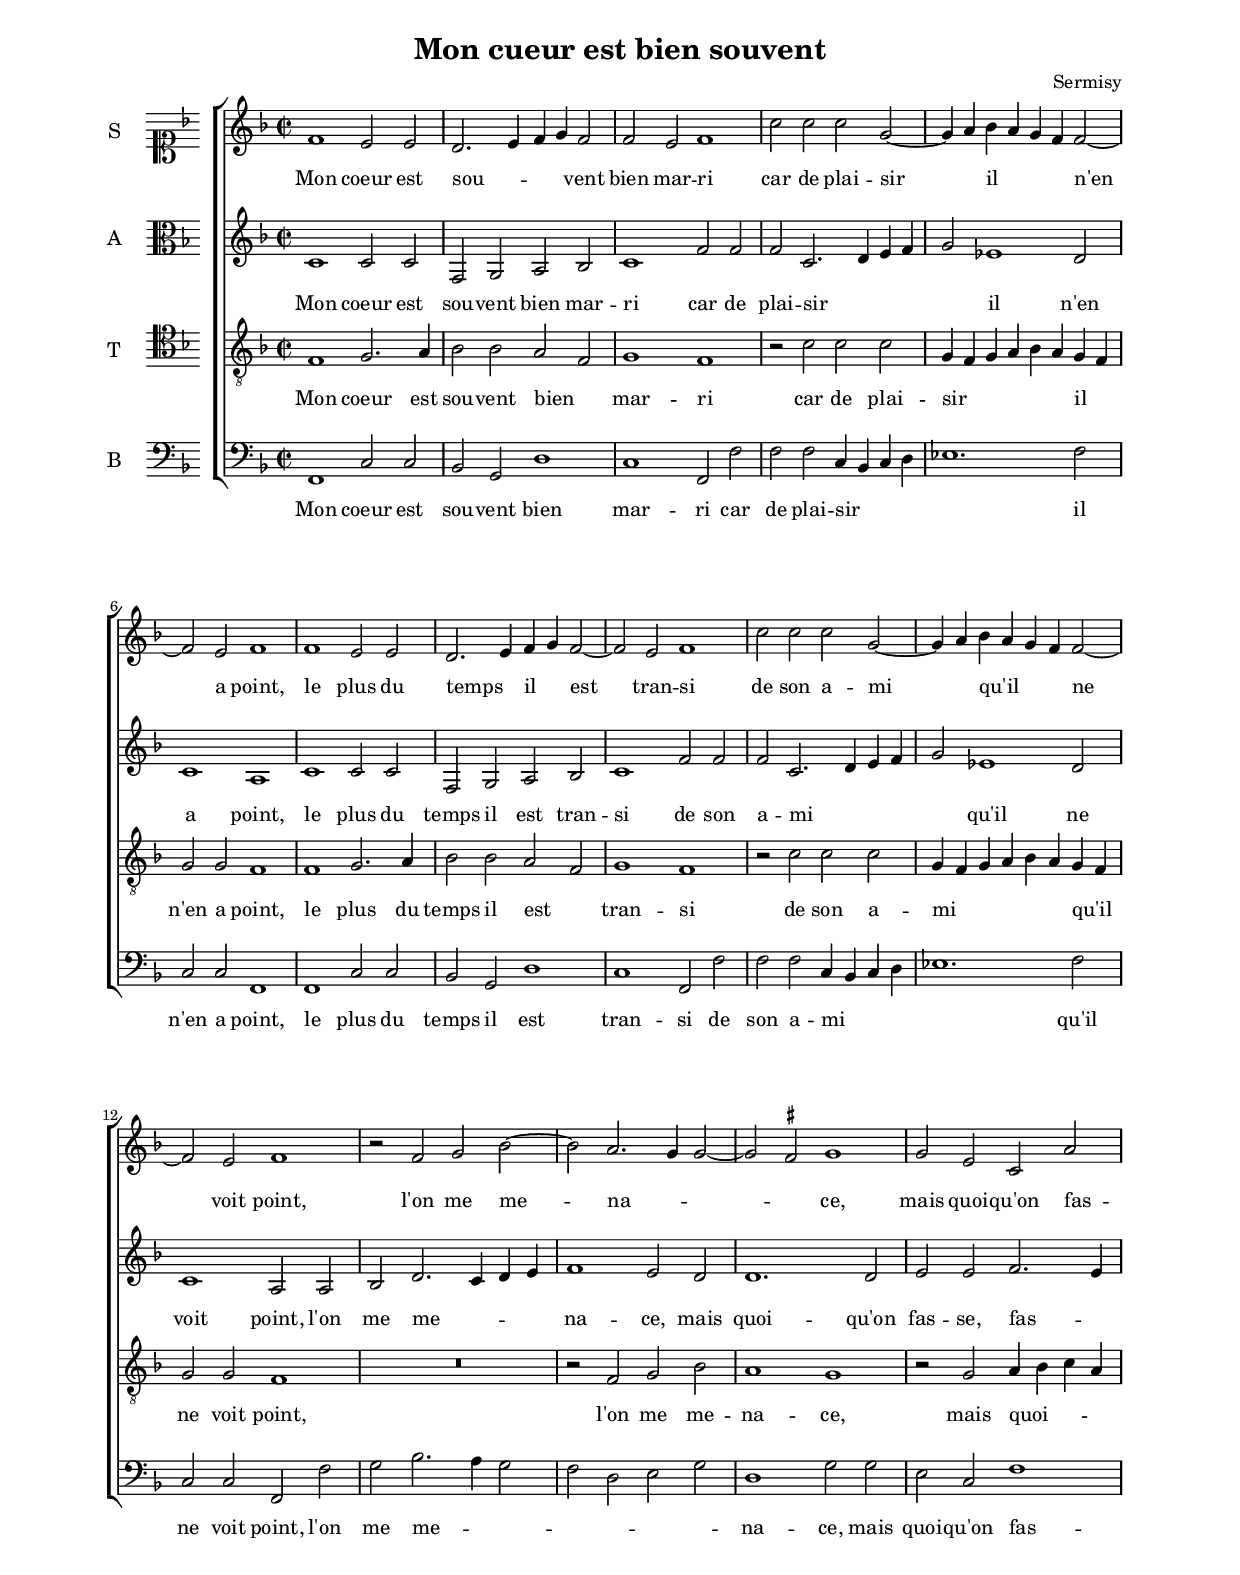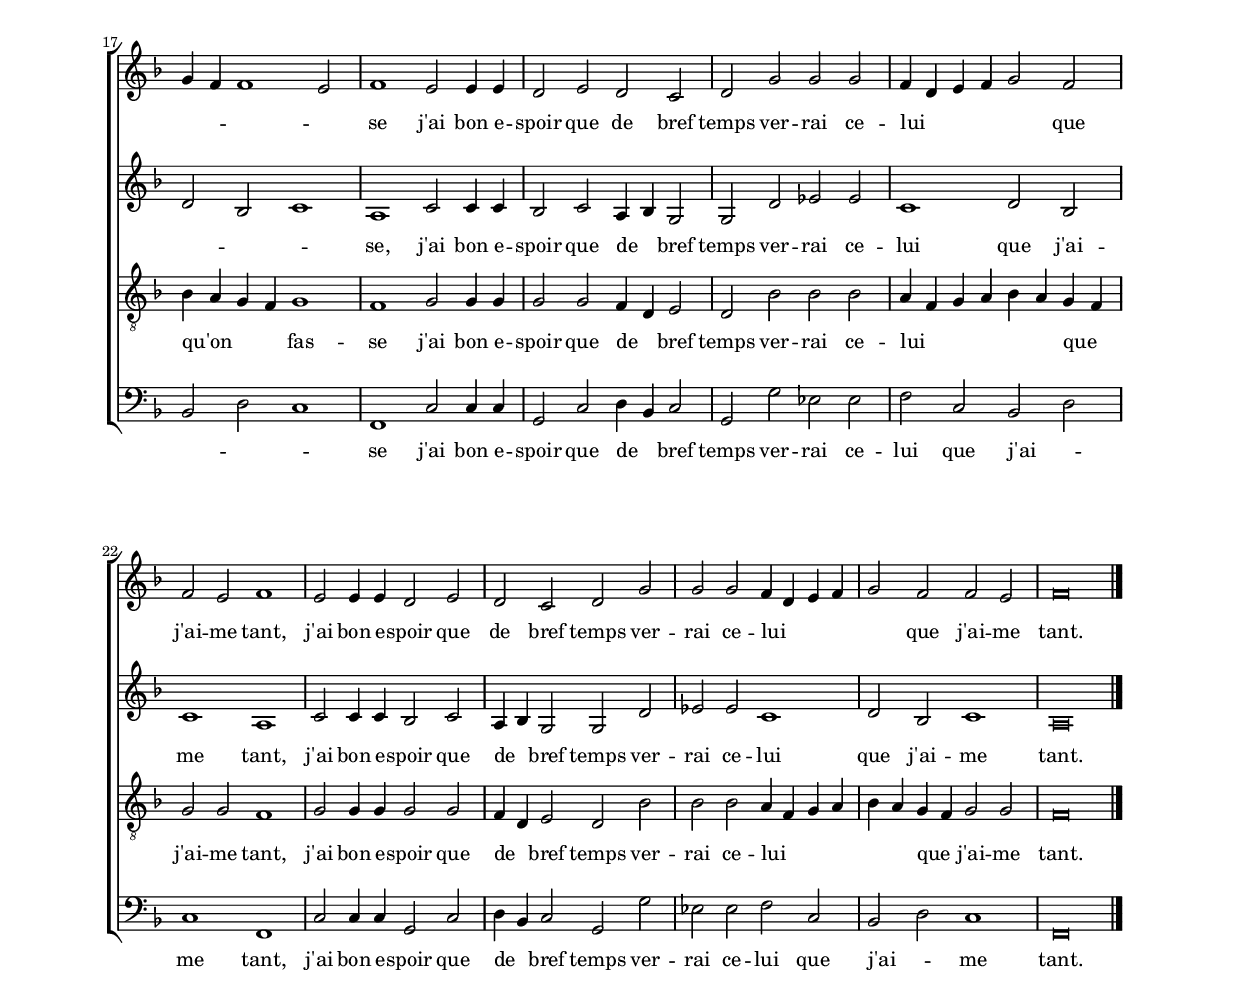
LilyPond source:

\header
{
  title="Mon cueur est bien souvent"
  composer="Sermisy"
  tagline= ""
}

\version "2.18.2"
\include "deutsch.ly"
#(set-global-staff-size 16)
% #(set-default-paper-size "letter")
#(ly:set-option 'point-and-click #f)

	
global = {
	\key f \major
	\time 2/2 \set Score.measureLength = #(ly:make-moment 2/1)
	}

	ficta = { \once \set suggestAccidentals = ##t }
	
	forget = #(define-music-function (parser location music) (ly:music?) #{
		\accidentalStyle forget
		$music
		\accidentalStyle default
		#})
	
	m = \melisma
	me = \melismaEnd


\paper
	{
	top-margin = 2 \cm
	bottom-margin = 2 \cm
	left-margin = 2 \cm
	right-margin = 2 \cm
	ragged-bottom = ##f
	ragged-last-bottom = ##t
	print-page-number = ##f
	system-system-spacing = #'((basic-distance . 20) (minimum-distance . 14) (padding . 8) (strechability . 150))
%	systems-per-page = 3
%	min-systems-per-page = 3
%	oddHeaderMarkup = \markup { \fill-line { \null \null \column \right-align { \fontsize #1 \fromproperty #'page:page-number-string \null } } }
%	evenHeaderMarkup = \markup { \column \right-align { \fontsize #1 \fromproperty #'page:page-number-string \null } }
	}


incipitcantus = \markup { \score {
	{
	\set Staff.instrumentName = \markup { \fontsize #1 "S" }
	\key f \major
	\clef soprano
	s4 \bar ""
	}
	\layout  {
	raggedright = ##t
	indent = 1 \cm
	line-width = 1.6 \cm
	\context { \Staff \remove Time_signature_engraver }
	\override Staff.Clef.Y-extent = #'(0 . 0)
	}} \hspace #1 }
	
      
incipitaltus = \markup { \score {
	{
	\set Staff.instrumentName = \markup { \fontsize #1 "A" }
	\key f \major
	\clef alto
	s4 \bar ""
	}
	\layout  {
	raggedright = ##t
	indent = 1 \cm
	line-width = 1.6 \cm
	\context { \Staff \remove Time_signature_engraver }
	\override Staff.Clef.Y-extent = #'(0 . 0)
	}} \hspace #1 }


incipittenor = \markup { \score {
	{
	\set Staff.instrumentName = \markup { \fontsize #1 "T" }
	\key f \major
	\clef tenor
	s4 \bar ""
	}
	\layout  {
	raggedright = ##t
	indent = 1 \cm
	line-width = 1.6 \cm
	\context { \Staff \remove Time_signature_engraver }
	\override Staff.Clef.Y-extent = #'(0 . 0)
	}} \hspace #1 }


incipitbassus = \markup { \score {
	{
	\set Staff.instrumentName = \markup { \fontsize #1 "B" }
	\key f \major
	\clef bass
	s4 \bar ""
	}
	\layout  {
	raggedright = ##t
	indent = 1 \cm
	line-width = 1.6 \cm
	\context { \Staff \remove Time_signature_engraver }
	\override Staff.Clef.Y-extent = #'(0 . 0)
	}} \hspace #1 }


cantus =  \relative c''
	{
	f,1 e2 e
	d2. e4 f g f2
	f2 e f1
	c'2 c c g~
%5
	g4 a b a g f f2~ |
	f2 e f1
	f1 e2 e
	d2. e4 f g f2~
	f2 e f1
%10
	c'2 c c g~ |
	g4 a b a g f f2~
	f2 e f1
	r2 f g b~
	b2 a2. g4 g2~
%15
	g2 \ficta fis g1 |
	g2 e c a'
	g4 f f1 e2
	f1 e2 e4 e
	d2 e d c
%20
	d2 g g g |
	f4 d e f g2 f
	f2 e f1
	e2 e4 e d2 e
	d2 c d g
%25
	g2 g f4 d e f |
	g2 f f e
	f\breve \bar "|." |
	}


altus =  \relative c'
        {
	c1 c2 c
	f,2 g a b
	c1 f2 f
	f2 c2. d4 e f
%5
	g2 es1 d2 |
	c1 a
	c1 c2 c
	f,2 g a b
	c1 f2 f
%10
	f2 c2. d4 e f |
	g2 es1 d2
	c1 a2 a
	b2 d2. c4 d e
	f1 e2 d
%15
	d1. d2 |
	e2 e f2. e4
	d2 b c1
	a1 c2 c4 c
	b2 c a4 b g2
%20
	g2 d' es es |
	c1 d2 b
	c1 a
	c2 c4 c b2 c
	a4 b g2 g d'
%25
	es2 es c1
	d2 b c1
	a\breve |
	}


tenor =  \relative c'
	{
	f,1 g2. a4
	b2 b a f
	g1 f
	r2 c' c c
%5
	g4 f g a b a g f |
	g2 g f1
	f1 g2. a4
	b2 b a f
	g1 f
%10
	r2 c' c c |
	g4 f g a b a g f
	g2 g f1
	R\breve
	r2 f g b
%15
	a1 g |
	r2 g a4 b c a
	b4 a g f g1
	f1 g2 g4 g
	g2 g f4 d e2
%20
	d2 b' b b |
	a4 f g a b a g f
	g2 g f1
	g2 g4 g g2 g
	f4 d e2 d b'
%25
	b2 b a4 f g a |
	b4 a g f g2 g
	f\breve |
	}


bassus  =  \relative c
	{
	f,1 c'2 c
	b2 g d'1
	c1 f,2 f'
	f2 f c4 b c d
%5
	es1. f2 |
	c2 c f,1
	f1 c'2 c
	b2 g d'1
	c1 f,2 f'
%10
	f2 f c4 b c d |
	es1. f2
	c2 c f,2 f'
	g2 b2. a4 g2
	f2 d e g
%15
	d1 g2 g |
	e2 c f1
	b,2 d c1
	f,1 c'2 c4 c
	g2 c d4 b c2
%20
	g2 g' es es |
	f2 c b d
	c1 f,
	c'2 c4 c g2 c
	d4 b c2 g g'
%25
	es2 es f c |
	b2 d c1
	f,\breve |
	}

lyricscantus = \lyricmode {
	Mon coeur est sou -- _ _ _ vent bien mar -- ri
	car de plai -- sir _ il _ _ _ n'en a point,
	le plus du temps _ il _ est tran -- si
	de son a -- mi _ qu'il _ _ _ ne voit point,
	l'on me me -- na -- _ _ _ ce,
	mais quoi -- qu'on fas -- _ _ _ _ se
	j'ai bon e -- spoir que de bref temps
	ver -- rai ce -- lui _ _ _ _ que j'ai -- me tant,
	j'ai bon e -- spoir que de bref temps
	ver -- rai ce -- lui _ _ _ _ que j'ai -- me tant.
	}


lyricsaltus = \lyricmode {
	Mon coeur est sou -- vent bien mar -- ri
	car de plai -- sir _ _ _ _ il n'en a point,
	le plus du temps il est tran -- si
	de son a -- mi _ _ _ _ qu'il ne voit point,
	l'on me me -- _ _ _ na -- ce,
	mais quoi -- qu'on fas -- se,
	fas -- _ _ _ _ se,
	j'ai bon e -- spoir que de _ bref temps
	ver -- rai ce -- lui que j'ai -- me tant,
	j'ai bon e -- spoir que de _ bref temps
	ver -- rai ce -- lui que j'ai -- me tant.
	}


lyricstenor = \lyricmode {
	Mon coeur est sou -- vent bien _ mar -- ri
	car de plai -- sir _ _ _ _ _ il _ n'en a point,
	le plus du temps il est _ tran -- si
	de son a -- mi _ _ _ _ _ qu'il _ ne voit point,
	l'on me me -- na -- ce,
	mais quoi -- _ _ _ qu'on _ _ _ fas -- se
	j'ai bon e -- spoir que de _ bref temps
	ver -- rai ce -- lui _ _ _ _ _ que _ j'ai -- me tant,
	j'ai bon e -- spoir que de _ bref temps
	ver -- rai ce -- lui _ _ _ _ _ que _ j'ai -- me tant.
	}


lyricsbassus = \lyricmode {
	Mon coeur est sou -- vent bien mar -- ri
	car de plai -- sir _ _ _ _ il n'en a point,
	le plus du temps il est tran -- si
	de son a -- mi _ _ _ _ qu'il ne voit point,
	l'on me me -- _ _ _ _ _ _ na -- ce,
	mais quoi -- qu'on fas -- _ _ _ se
	j'ai bon e -- spoir que de _ bref temps
	ver -- rai ce -- lui que j'ai -- _ me tant,
	j'ai bon e -- spoir que de _ bref temps
	ver -- rai ce -- lui que j'ai -- _ me tant.
	}


\score
{  
  % \transpose {
	\new ChoirStaff \with { \override StaffGrouper.staff-staff-spacing.basic-distance = #13 }
	<<

	\new Staff << \global
	\new Voice="v1" {
		\set Staff.instrumentName=\incipitcantus
		\set Staff.midiInstrument = "reed organ"
		\clef violin
		\cantus }
	\new Lyrics \lyricsto "v1" {\lyricscantus }
	>>


	\new Staff << \global
	\new Voice="v2" {
		\set Staff.instrumentName=\incipitaltus
		\set Staff.midiInstrument = "reed organ"
		\clef violin 
		\altus}
	\new Lyrics \lyricsto "v2" {\lyricsaltus }
	>>


	\new Staff << \global
	\new Voice="v3" {
		\set Staff.instrumentName=\incipittenor
		\set Staff.midiInstrument = "reed organ"
		\clef "G_8"
		\tenor }
	\new Lyrics \lyricsto "v3" {\lyricstenor }
	>>


	\new Staff << \global
	\new Voice="v4" {
		\set Staff.instrumentName=\incipitbassus
		\set Staff.midiInstrument = "reed organ"
		\clef "bass" 
		\bassus }
	\new Lyrics \lyricsto "v4" {\lyricsbassus}
	>>

	>>
	% } % transpose

	\layout
	{
	indent = 1.8 \cm
	\context { \Lyrics \override VerticalAxisGroup.nonstaff-relatedstaff-spacing.padding = #2 }
	\context { \Staff \override TimeSignature.break-visibility = #end-of-line-invisible }
%	\context { \Staff \override InstrumentName.X-offset = #'-25 }
	\context { \Voice \override Slur.transparent = ##t }
%	\context { \Voice \override AccidentalSuggestion.avoid-slur = #'ignore }
%	\context { \Voice \override AccidentalSuggestion.outside-staff-priority = ##f }
%	\context { \Score \override BarNumber.padding = #2 }
	\context { \Voice \override NoteHead.style = #'baroque }
	}

\midi
	{
    	\tempo 2 = 90
	}
	
}


% EOF